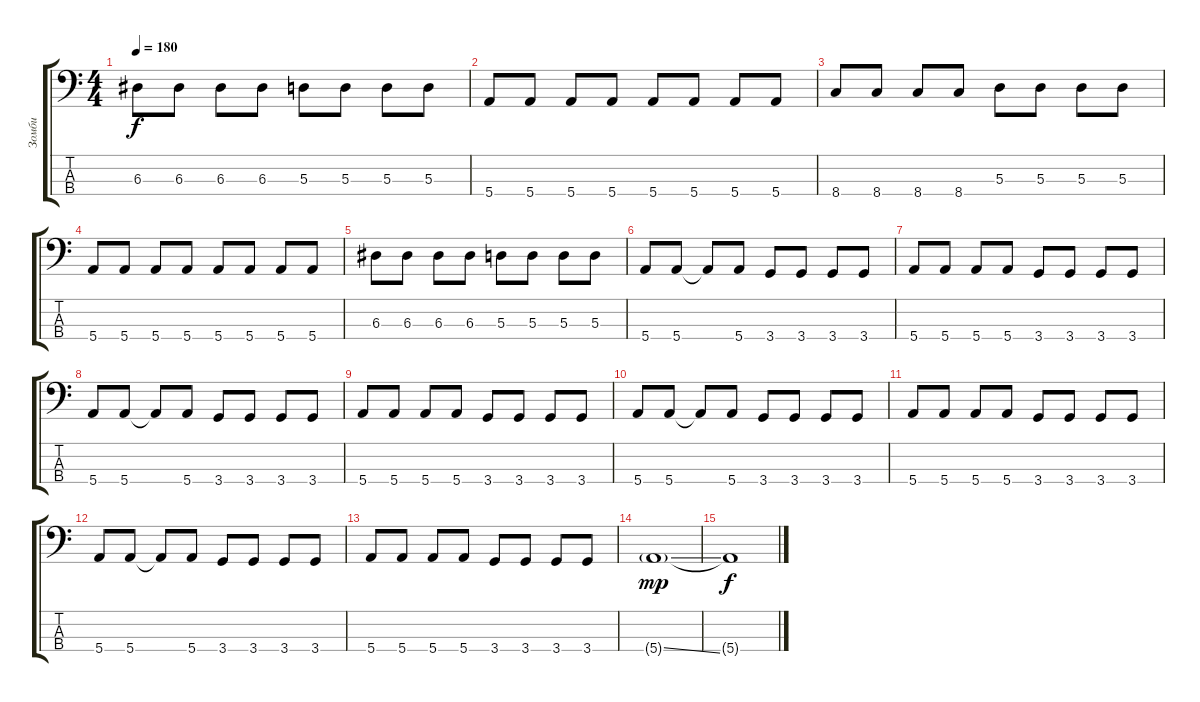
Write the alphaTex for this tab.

\track ("Зомби" "Зомби") {instrument slapbass2}
\staff {score tabs}
\tuning (G2 D2 A1 E1) {hide}
\ts (4 4)
\tempo 180
\clef f4
\ks c
6.3.8{dy f} 6.3.8 6.3.8 6.3.8 5.3.8 5.3.8 5.3.8 5.3.8 |
5.4.8 5.4.8 5.4.8 5.4.8 5.4.8 5.4.8 5.4.8 5.4.8 |
8.4.8 8.4.8 8.4.8 8.4.8 5.3.8 5.3.8 5.3.8 5.3.8 |
5.4.8 5.4.8 5.4.8 5.4.8 5.4.8 5.4.8 5.4.8 5.4.8 |
6.3.8 6.3.8 6.3.8 6.3.8 5.3.8 5.3.8 5.3.8 5.3.8 |
5.4.8 5.4.8 5.4{t}.8 5.4.8 3.4.8 3.4.8 3.4.8 3.4.8 |
5.4.8 5.4.8 5.4.8 5.4.8 3.4.8 3.4.8 3.4.8 3.4.8 |
5.4.8 5.4.8 5.4{t}.8 5.4.8 3.4.8 3.4.8 3.4.8 3.4.8 |
5.4.8 5.4.8 5.4.8 5.4.8 3.4.8 3.4.8 3.4.8 3.4.8 |
5.4.8 5.4.8 5.4{t}.8 5.4.8 3.4.8 3.4.8 3.4.8 3.4.8 |
5.4.8 5.4.8 5.4.8 5.4.8 3.4.8 3.4.8 3.4.8 3.4.8 |
5.4.8 5.4.8 5.4{t}.8 5.4.8 3.4.8 3.4.8 3.4.8 3.4.8 |
5.4.8 5.4.8 5.4.8 5.4.8 3.4.8 3.4.8 3.4.8 3.4.8 |
5.4{ss g}.1{dy mp} |
5.4{t}.1{dy f}
